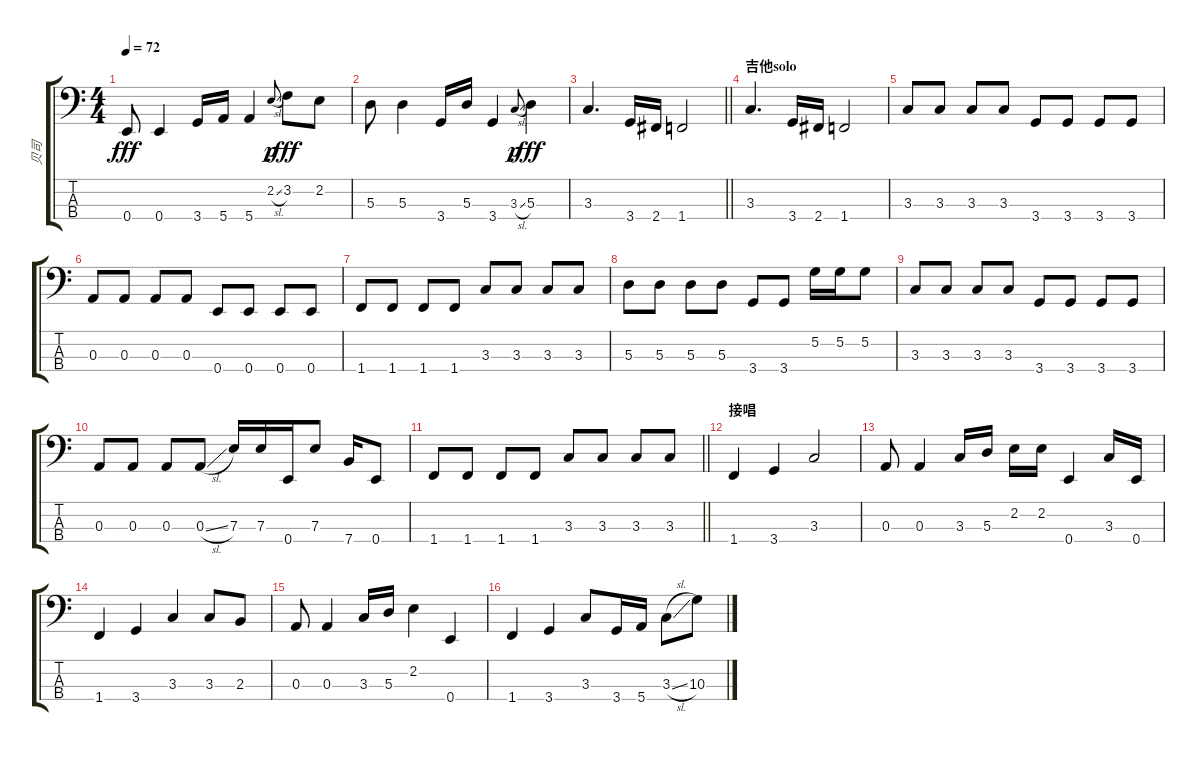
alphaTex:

\track ("贝司" "贝司") {instrument electricbassfinger}
\staff {score tabs}
\tuning (G2 D2 A1 E1) {hide}
\ts (4 4)
\tempo 72
\clef f4
\ks c
0.4.8{dy fff} 0.4.4 3.4.16 5.4.16 5.4.4 2.2{sl}.8{gr onbeat dy p} 3.2.8{dy fff} 2.2.8 |
5.3.8 5.3.4 3.4.16 5.3.16 3.4.4{txt ""} 3.3{sl}.8{gr onbeat dy p} 5.3.4{dy fff} |
\barLineRight lightlight
3.3.4{d} 3.4.16 2.4.16 1.4.2 |
\section ("" "吉他solo")
3.3.4{d} 3.4.16 2.4.16 1.4.2 |
3.3.8 3.3.8 3.3.8 3.3.8 3.4.8 3.4.8 3.4.8 3.4.8 |
0.3.8 0.3.8 0.3.8 0.3.8 0.4.8 0.4.8 0.4.8 0.4.8 |
1.4.8 1.4.8 1.4.8 1.4.8 3.3.8 3.3.8 3.3.8 3.3.8 |
5.3.8 5.3.8 5.3.8 5.3.8 3.4.8 3.4.8 5.2.16 5.2.16 5.2.8 |
3.3.8 3.3.8 3.3.8 3.3.8 3.4.8 3.4.8 3.4.8 3.4.8 |
0.3.8 0.3.8 0.3.8 0.3{sl}.8 7.3.16 7.3.16 0.4.16 7.3.8 7.4.16 0.4.8 |
\barLineRight lightlight
1.4.8 1.4.8 1.4.8 1.4.8 3.3.8 3.3.8 3.3.8 3.3.8 |
\section ("" "接唱")
1.4.4 3.4.4 3.3.2 |
0.3.8 0.3.4 3.3.16 5.3.16 2.2.16 2.2.16 0.4.4 3.3.16 0.4.16 |
1.4.4 3.4.4 3.3.4 3.3.8 2.3.8 |
0.3.8 0.3.4 3.3.16 5.3.16 2.2.4 0.4.4 |
1.4.4 3.4.4 3.3.8 3.4.16 5.4.16 3.3{sl}.8 10.3.8
